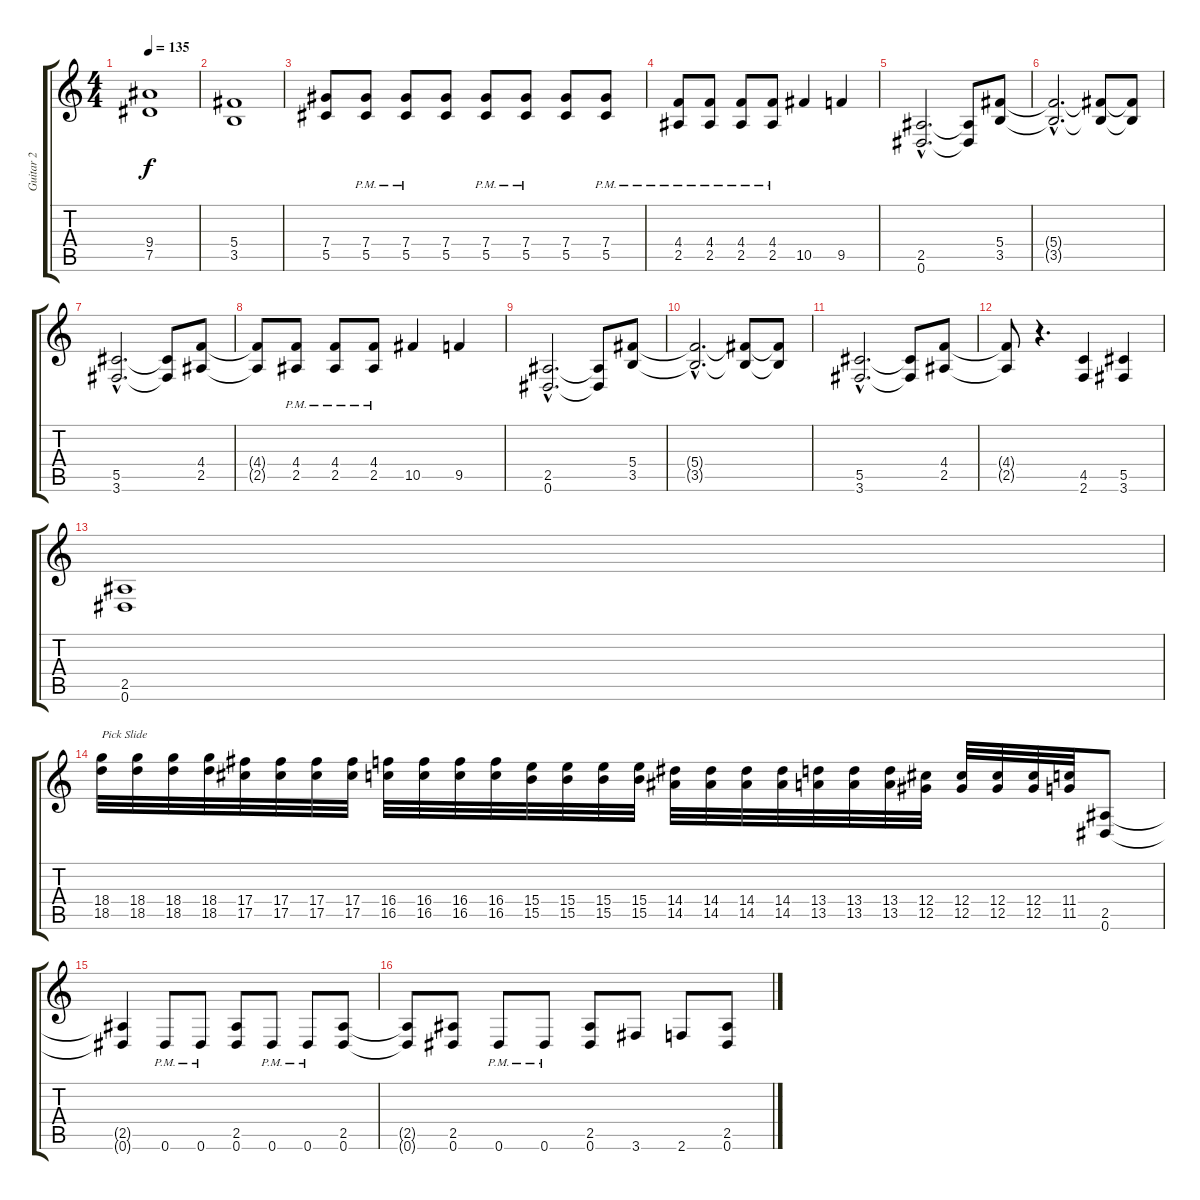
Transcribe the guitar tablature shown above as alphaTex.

\track ("Guitar 2" "Guitar 2") {instrument distortionguitar}
\staff {score tabs}
\tuning (Eb4 Bb3 Gb3 Db3 Ab2 Eb2) {hide}
\ts (4 4)
\tempo 135
\clef g2
\ks c
(9.4 7.5).1{dy f} |
(5.4 3.5).1 |
(7.4 5.5).8 (7.4{pm} 5.5{pm}).8 (7.4{pm} 5.5{pm}).8 (7.4 5.5).8 (7.4{pm} 5.5{pm}).8 (7.4{pm} 5.5{pm}).8 (7.4 5.5).8 (7.4{pm} 5.5{pm}).8 |
(4.4{pm} 2.5{pm}).8 (4.4{pm} 2.5{pm}).8 (4.4{pm} 2.5{pm}).8 (4.4{pm} 2.5{pm}).8 10.5.4 9.5.4 |
(2.5{hac} 0.6{hac}).2{d} (2.5{t} 0.6{t}).8 (5.4 3.5).8 |
(5.4{hac t} 3.5{hac t}).2{d} (5.4{t} 3.5{t}).8 (5.4{t} 3.5{t}).8 |
(5.5{hac} 3.6{hac}).2{d} (5.5{t} 3.6{t}).8 (4.4 2.5).8 |
(4.4{t} 2.5{t}).8 (4.4{pm} 2.5{pm}).8 (4.4{pm} 2.5{pm}).8 (4.4{pm} 2.5{pm}).8 10.5.4 9.5.4 |
(2.5{hac} 0.6{hac}).2{d} (2.5{t} 0.6{t}).8 (5.4 3.5).8 |
(5.4{hac t} 3.5{hac t}).2{d} (5.4{t} 3.5{t}).8 (5.4{t} 3.5{t}).8 |
(5.5{hac} 3.6{hac}).2{d} (5.5{t} 3.6{t}).8 (4.4 2.5).8 |
(4.4{t} 2.5{t}).8 r.4{d} (4.5 2.6).4 (5.5 3.6).4 |
(2.5 0.6).1 |
(18.4 18.5).32{txt "Pick Slide" instrument guitarharmonics} (18.4 18.5).32 (18.4 18.5).32 (18.4 18.5).32 (17.4 17.5).32 (17.4 17.5).32 (17.4 17.5).32 (17.4 17.5).32 (16.4 16.5).32 (16.4 16.5).32 (16.4 16.5).32 (16.4 16.5).32 (15.4 15.5).32 (15.4 15.5).32 (15.4 15.5).32 (15.4 15.5).32 (14.4 14.5).32 (14.4 14.5).32 (14.4 14.5).32 (14.4 14.5).32 (13.4 13.5).32 (13.4 13.5).32 (13.4 13.5).32 (12.4 12.5).32 (12.4 12.5).32 (12.4 12.5).32 (12.4 12.5).32 (11.4 11.5).32 (2.5 0.6).8{instrument distortionguitar} |
(2.5{t} 0.6{t}).4 0.6{pm}.8 0.6{pm}.8 (2.5 0.6).8 0.6{pm}.8 0.6{pm}.8 (2.5 0.6).8 |
(2.5{t} 0.6{t}).8 (2.5 0.6).8 0.6{pm}.8 0.6{pm}.8 (2.5 0.6).8 3.6.8 2.6.8 (2.5 0.6).8
